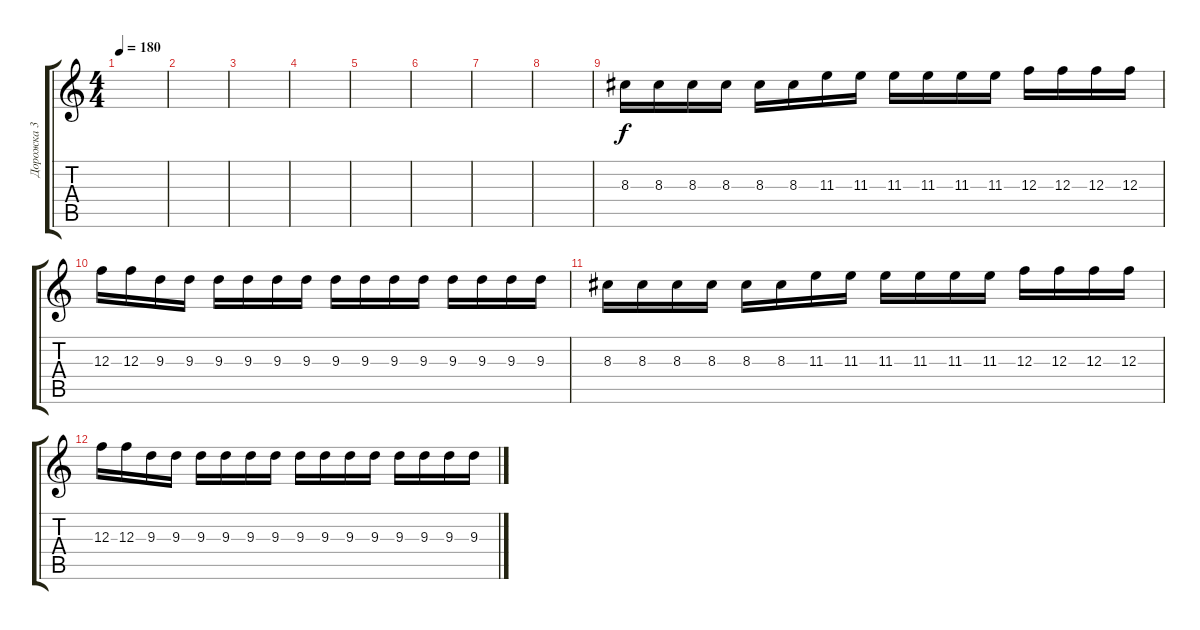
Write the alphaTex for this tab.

\track ("Дорожка 3" "Дорожка 3") {instrument distortionguitar}
\staff {score tabs}
\tuning (D4 A3 F3 C3 G2 C2) {hide}
\ts (4 4)
\tempo 180
\clef g2
\ks c
|
|
|
|
|
|
|
|
8.3.16 8.3.16 8.3.16 8.3.16 8.3.16 8.3.16 11.3.16 11.3.16 11.3.16 11.3.16 11.3.16 11.3.16 12.3.16 12.3.16 12.3.16 12.3.16 |
12.3.16 12.3.16 9.3.16 9.3.16 9.3.16 9.3.16 9.3.16 9.3.16 9.3.16 9.3.16 9.3.16 9.3.16 9.3.16 9.3.16 9.3.16 9.3.16 |
8.3.16 8.3.16 8.3.16 8.3.16 8.3.16 8.3.16 11.3.16 11.3.16 11.3.16 11.3.16 11.3.16 11.3.16 12.3.16 12.3.16 12.3.16 12.3.16 |
12.3.16 12.3.16 9.3.16 9.3.16 9.3.16 9.3.16 9.3.16 9.3.16 9.3.16 9.3.16 9.3.16 9.3.16 9.3.16 9.3.16 9.3.16 9.3.16
